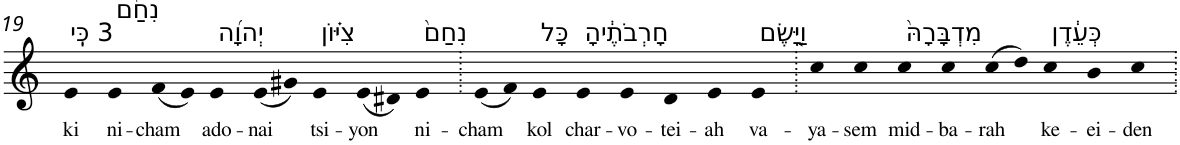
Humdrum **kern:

**kern	**text
*part1	*part1
*staff1	*staff1
*I"Piano	*
*I'Pno	*
!!LO:PB:g=z
*clefG2	*
*k[]	*
=19	=19
!LO:TX:a:t=3 כִּֽי	!
!	!LO:LY:b
4e	ki
!LO:TX:a:t=נִחַ֨ם	!
!	!LO:LY:b
4e	ni-
!	!LO:LY:b
(8f	-cham
8e)	.
!LO:TX:a:t=יְהוָ֜ה	!
!	!LO:LY:b
4e	ado-
!	!LO:LY:b
(8e	-nai
8g#X)	.
!LO:TX:a:t=צִיּ֗וֹן	!
!	!LO:LY:b
4e	tsi-
!	!LO:LY:b
(8e	-yon
8d#X)	.
!LO:TX:a:t=נִחַם֙	!
!	!LO:LY:b
4e	ni-
=20.	=20.
!	!LO:LY:b
(8e	-cham
8f)	.
!LO:TX:a:t=כָּל	!
!	!LO:LY:b
4e	kol
!LO:TX:a:t=חָרְבֹתֶ֔יהָ	!
!	!LO:LY:b
4e	char-
!	!LO:LY:b
4e	-vo-
!	!LO:LY:b
4d	-tei-
!	!LO:LY:b
4e	-ah
!LO:TX:a:t=וַיָּ֤שֶׂם	!
!	!LO:LY:b
4e	va-
=21.	=21.
!	!LO:LY:b
4cc	-ya-
!	!LO:LY:b
4cc	-sem
!LO:TX:a:t=מִדְבָּרָהּ֙	!
!	!LO:LY:b
4cc	mid-
!	!LO:LY:b
4cc	-ba-
!	!LO:LY:b
(8cc	-rah
8dd)	.
!LO:TX:a:t=כְּעֵ֔דֶן	!
!	!LO:LY:b
4cc	ke-
!	!LO:LY:b
4b	-ei-
!	!LO:LY:b
4cc	-den
=.	=.
*-	*-
